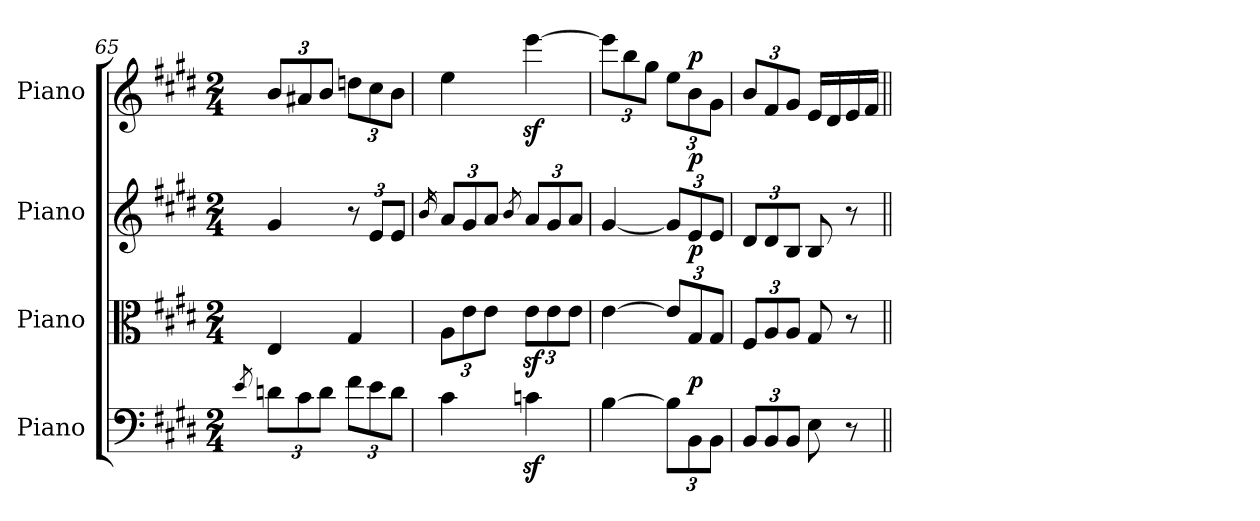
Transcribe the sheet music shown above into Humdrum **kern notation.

**kern	**dynam	**kern	**dynam	**kern	**dynam	**kern	**dynam
*part4	*part4	*part3	*part3	*part2	*part2	*part1	*part1
*staff4	*staff4	*staff3	*staff3	*staff2	*staff2	*staff1	*staff1
*I"Piano	*	*I"Piano	*	*I"Piano	*	*I"Piano	*
*I'Pno	*	*I'Pno	*	*I'Pno	*	*I'Pno	*
*clefF4	*	*clefC3	*	*clefG2	*	*clefG2	*
*k[f#c#g#d#]	*	*k[f#c#g#d#]	*	*k[f#c#g#d#]	*	*k[f#c#g#d#]	*
*M2/4	*	*M2/4	*	*M2/4	*	*M2/4	*
=65	=65	=65	=65	=65	=65	=65	=65
8qe/	.	.	.	.	.	.	.
*Xbrackettup	*	*	*	*	*	*Xbrackettup	*
12dn\L	.	4E/	.	4g#/	.	12b/L	.
12c#\	.	.	.	.	.	12a#X/	.
12d\J	.	.	.	.	.	12b/J	.
*	*	*	*	*Xbrackettup	*	*	*
12f#\L	.	4G#/	.	12r	.	12ddn\L	.
12e\	.	.	.	12e/L	.	12cc#\	.
12d\J	.	.	.	12e/J	.	12b\J	.
=66	=66	=66	=66	=66	=66	=66	=66
.	.	.	.	16qb/	.	.	.
*	*	*Xbrackettup	*	*	*	*	*
4c#\	.	12A\L	.	12a/L	.	4ee\	.
.	.	12e\	.	12g#/	.	.	.
.	.	12e\J	.	12a/J	.	.	.
.	.	.	.	8qb/	.	.	.
4cnz>\	.	12ez>\L	.	12a/L	.	[4eeez<\	.
.	.	12e\	.	12g#/	.	.	.
.	.	12e\J	.	12a/J	.	.	.
=67	=67	=67	=67	=67	=67	=67	=67
[4B\	.	[4e\	.	[4g#/	.	12eee\L]	.
.	.	.	.	.	.	12bb\	.
.	.	.	.	.	.	12gg#\J	.
12B\L]	.	12e/L]	.	12g#/L]	.	12ee\L	.
!	!LO:DY:a	!	!LO:DY:a	!	!LO:DY:a	!	!LO:DY:a
12BB\	p	12G#/	p	12e/	p	12b\	p
12BB\J	.	12G#/J	.	12e/J	.	12g#\J	.
=68	=68	=68	=68	=68	=68	=68	=68
12BB/L	.	12F#/L	.	12d#/L	.	12b/L	.
12BB/	.	12A/	.	12d#/	.	12f#/	.
12BB/J	.	12A/J	.	12B/J	.	12g#/J	.
8E\	.	8G#/	.	8B/	.	16e/LL	.
.	.	.	.	.	.	16d#/	.
8r	.	8r	.	8r	.	16e/	.
.	.	.	.	.	.	16f#/JJ	.
=||	=||	=||	=||	=||	=||	=||	=||
*-	*-	*-	*-	*-	*-	*-	*-
